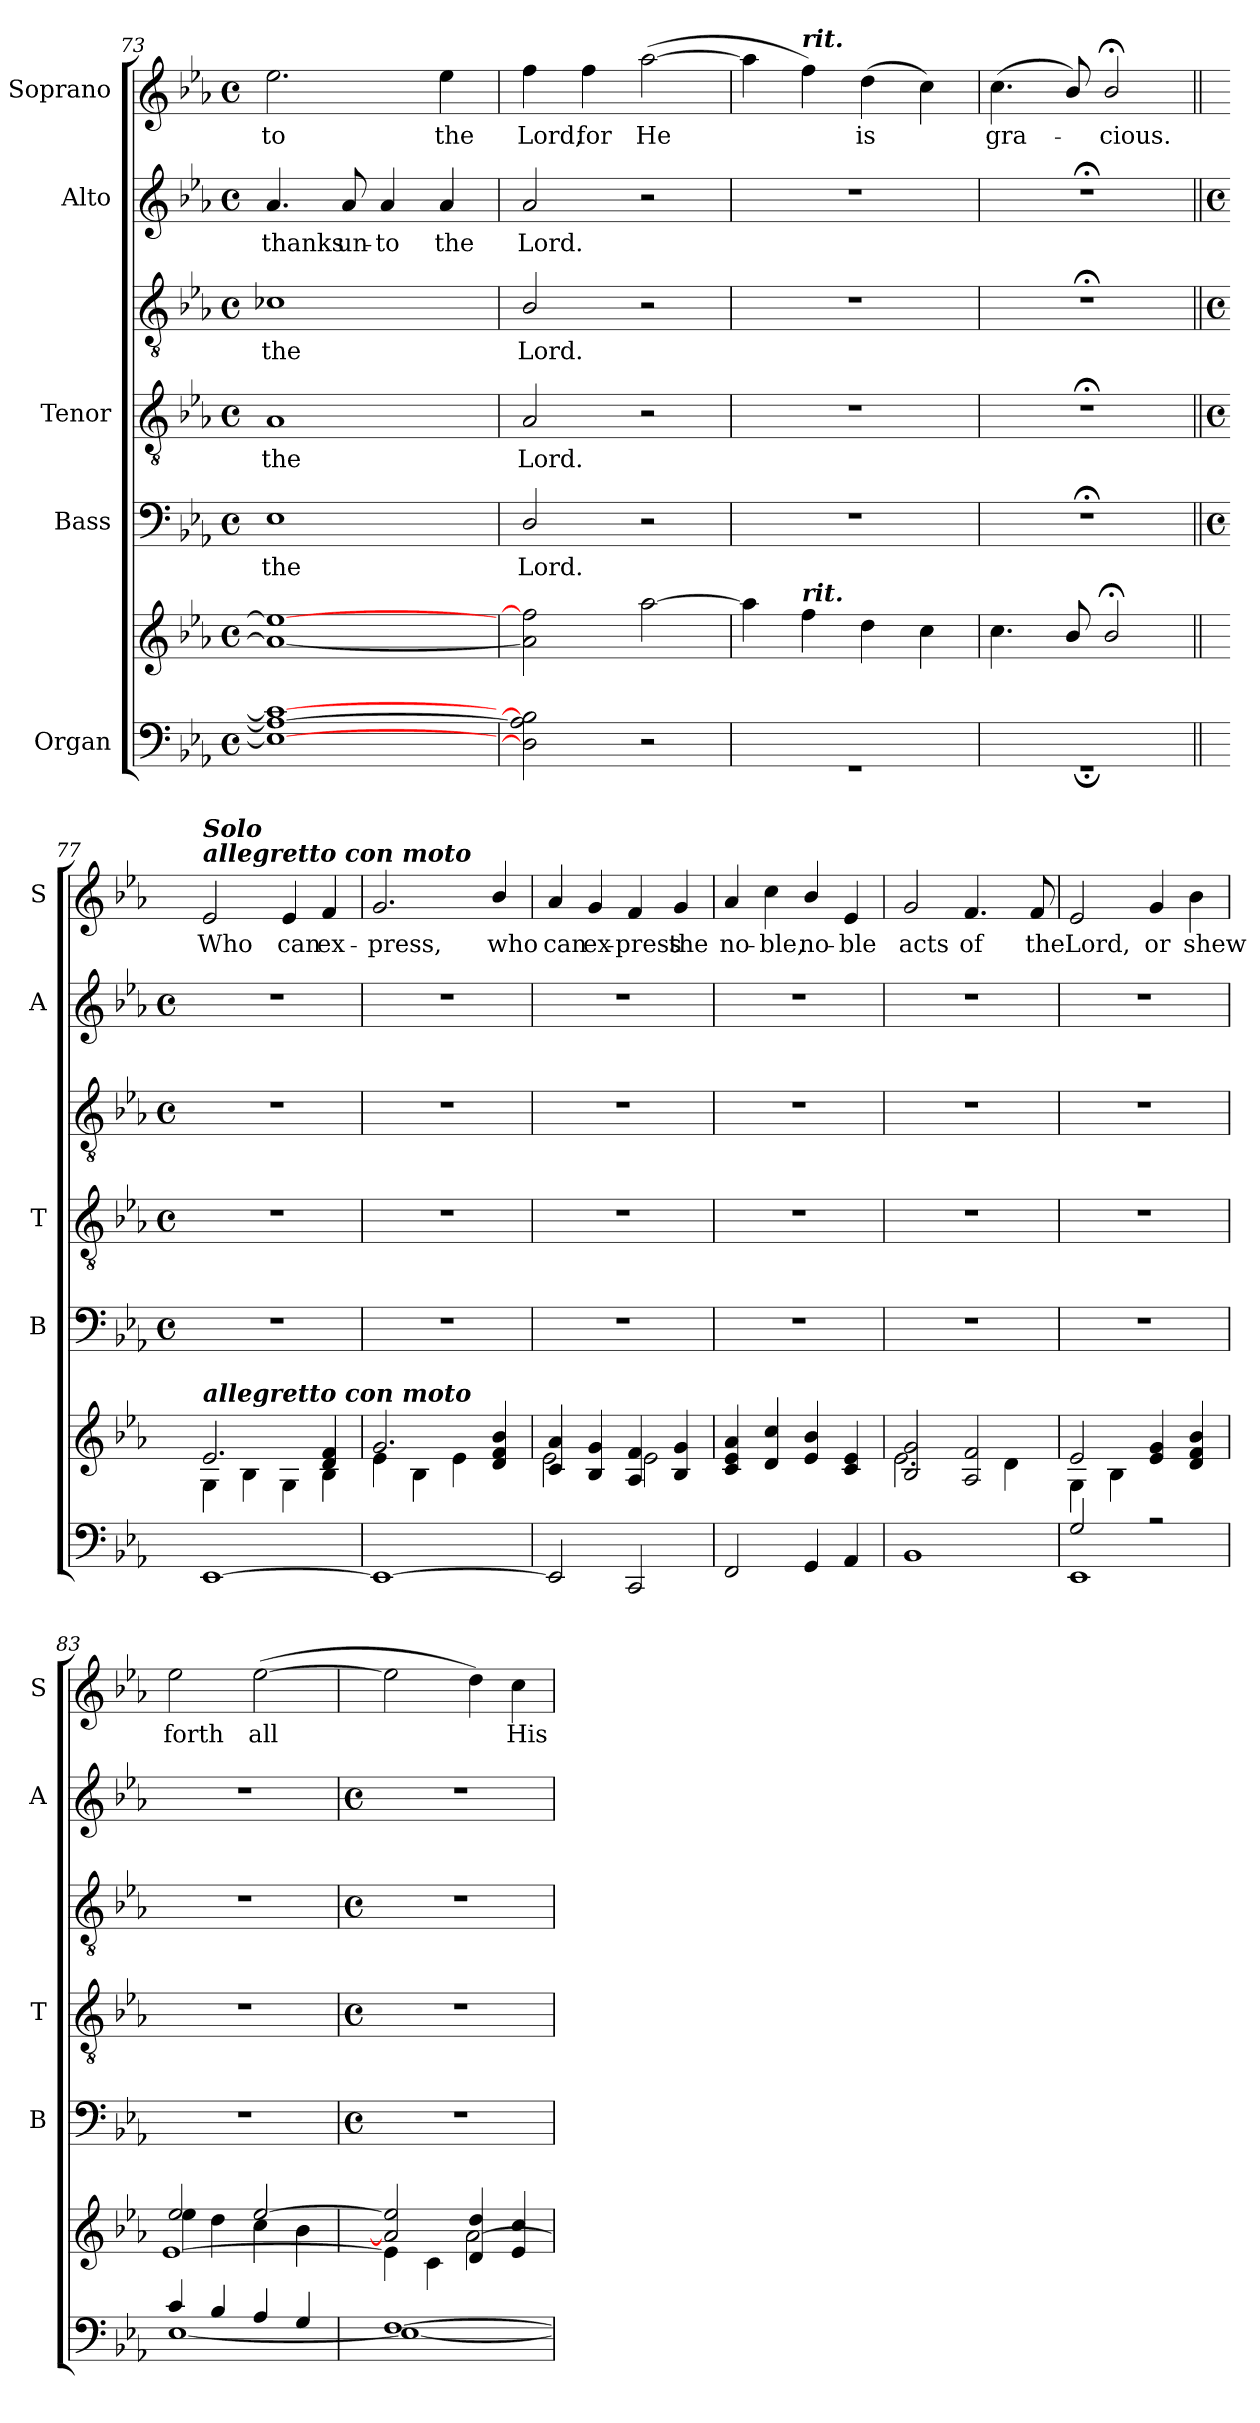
**kern	**kern	**kern	**text	**kern	**text	**kern	**text	**kern	**text	**kern	**text
*part5	*part5	*part4	*part4	*part3	*part3	*part3	*part3	*part2	*part2	*part1	*part1
*staff7	*staff6	*staff5	*staff5	*staff4	*staff4	*staff3	*staff3	*staff2	*staff2	*staff1	*staff1
*I"Organ	*	*I"Bass	*	*I"Tenor	*	*	*	*I"Alto	*	*I"Soprano	*
*	*	*I'B	*	*I'T	*	*	*	*I'A	*	*I'S	*
*clefF4	*clefG2	*clefF4	*	*clefGv2	*	*clefGv2	*	*clefG2	*	*clefG2	*
*k[b-e-a-]	*k[b-e-a-]	*k[b-e-a-]	*	*k[b-e-a-]	*	*k[b-e-a-]	*	*k[b-e-a-]	*	*k[b-e-a-]	*
*E-:	*E-:	*E-:	*	*E-:	*	*E-:	*	*E-:	*	*E-:	*
*M4/4	*M4/4	*M4/4	*	*M4/4	*	*M4/4	*	*M4/4	*	*M4/4	*
*met(c)	*met(c)	*met(c)	*	*met(c)	*	*met(c)	*	*met(c)	*	*met(c)	*
=73	=73	=73	=73	=73	=73	=73	=73	=73	=73	=73	=73
*^	*	*	*	*	*	*	*	*	*	*	*
!	!	!	!	!LO:LY:b	!	!LO:LY:b	!	!LO:LY:b	!	!LO:LY:b	!	!LO:LY:b
1E-/_ 1A-/_ 1c-/_	1ryy	1a-_ 1ee-_	1E-	the	1A-	the	1c-X	the	4.a-	thanks	2.ee-	to
!	!	!	!	!	!	!	!	!	!	!LO:LY:b	!	!
.	.	.	.	.	.	.	.	.	8a-	un-	.	.
!	!	!	!	!	!	!	!	!	!	!LO:LY:b	!	!
.	.	.	.	.	.	.	.	.	4a-	-to	.	.
!	!	!	!	!	!	!	!	!	!	!LO:LY:b	!	!LO:LY:b
.	.	.	.	.	.	.	.	.	4a-	the	4ee-	the
=74	=74	=74	=74	=74	=74	=74	=74	=74	=74	=74	=74	=74
!	!	!	!	!LO:LY:b	!	!LO:LY:b	!	!LO:LY:b	!	!LO:LY:b	!	!LO:LY:b
2D\] 2A-\] 2B-\]	2ryy	2a-] 2ff]	2D/	Lord.	2A-	Lord.	2B-/	Lord.	2a-	Lord.	4ff	Lord,
!	!	!	!	!	!	!	!	!	!	!	!	!LO:LY:b
.	.	.	.	.	.	.	.	.	.	.	4ff	for
!	!	!	!	!	!	!	!	!	!	!	!	!LO:LY:b
2ryy	2r	[2aa-	2r	.	2r	.	2r	.	2r	.	(>[2aa-	He
=75	=75	=75	=75	=75	=75	=75	=75	=75	=75	=75	=75	=75
1ryy	1r	4aa-]	1r	.	1r	.	1r	.	1r	.	4aa-]	.
!	!	!	!	!	!	!	!	!	!	!	!LO:TX:a:Bi:t=rit.	!
!	!	!LO:TX:a:Bi:t=rit.	!	!	!	!	!	!	!	!	!	!
.	.	4ff	.	.	.	.	.	.	.	.	4ff)	.
!	!	!	!	!	!	!	!	!	!	!	!	!LO:LY:b
.	.	4dd	.	.	.	.	.	.	.	.	(>4dd	is
.	.	4cc	.	.	.	.	.	.	.	.	4cc)	.
=76	=76	=76	=76	=76	=76	=76	=76	=76	=76	=76	=76	=76
!	!	!	!	!	!	!	!	!	!	!	!	!LO:LY:b
1ryy	1r;	4.cc	1r;<	.	1r;<	.	1r;<	.	1r;<	.	(<4.cc	gra-
.	.	8b-/	.	.	.	.	.	.	.	.	8b-/)	.
!	!	!	!	!	!	!	!	!	!	!	!	!LO:LY:b
.	.	2b-;</	.	.	.	.	.	.	.	.	2b-;</	cious.
!!LO:LB:g=z
=77||	=77||	=77||	=77||	=77||	=77||	=77||	=77||	=77||	=77||	=77||	=77||	=77||
*	*	*	*M4/4	*	*M4/4	*	*M4/4	*	*M4/4	*	*	*
*	*	*	*met(c)	*	*met(c)	*	*met(c)	*	*met(c)	*	*	*
*	*	*MM152	*	*	*	*	*	*	*	*	*	*
*	*	*^	*	*	*	*	*	*	*	*	*	*
*	*	*	*^	*	*	*	*	*	*	*	*	*	*
!	!	!	!	!	!	!	!	!	!	!	!	!	!LO:TX:a:Bi:t=allegretto con moto	!
!	!	!	!	!	!	!	!	!	!	!	!	!	!LO:TX:a:Bi:t=Solo	!
!	!	!LO:TX:a:Bi:t=allegretto con moto	!	!	!	!	!	!	!	!	!	!	!	!
!	!	!	!	!	!	!	!	!	!	!	!	!	!	!LO:LY:b
[1EE-/	1ryy	2.e-	4G\	1ryy	1r	.	1r	.	1r	.	1r	.	2e-	Who
.	.	.	4B-\	.	.	.	.	.	.	.	.	.	.	.
!	!	!	!	!	!	!	!	!	!	!	!	!	!	!LO:LY:b
.	.	.	4G\	.	.	.	.	.	.	.	.	.	4e-	can
!	!	!	!	!	!	!	!	!	!	!	!	!	!	!LO:LY:b
.	.	4d 4f	4B-\	.	.	.	.	.	.	.	.	.	4f	ex-
=78	=78	=78	=78	=78	=78	=78	=78	=78	=78	=78	=78	=78	=78	=78
!	!	!	!	!	!	!	!	!	!	!	!	!	!	!LO:LY:b
1EE-/_	1ryy	2.g	4e-\	1ryy	1r	.	1r	.	1r	.	1r	.	2.g	-press,
.	.	.	4B-\	.	.	.	.	.	.	.	.	.	.	.
.	.	.	4e-\	.	.	.	.	.	.	.	.	.	.	.
!	!	!	!	!	!	!	!	!	!	!	!	!	!	!LO:LY:b
.	.	4d/ 4f/ 4b-/	4ryy	.	.	.	.	.	.	.	.	.	4b-/	who
=79	=79	=79	=79	=79	=79	=79	=79	=79	=79	=79	=79	=79	=79	=79
!	!	!	!	!	!	!	!	!	!	!	!	!	!	!LO:LY:b
2EE-/]	1ryy	4c 4a-	2e-\	1ryy	1r	.	1r	.	1r	.	1r	.	4a-	can
!	!	!	!	!	!	!	!	!	!	!	!	!	!	!LO:LY:b
.	.	4B- 4g	.	.	.	.	.	.	.	.	.	.	4g	ex-
!	!	!	!	!	!	!	!	!	!	!	!	!	!	!LO:LY:b
2CC/	.	4A- 4f	2e-\	.	.	.	.	.	.	.	.	.	4f	-press
!	!	!	!	!	!	!	!	!	!	!	!	!	!	!LO:LY:b
.	.	4B- 4g	.	.	.	.	.	.	.	.	.	.	4g	the
=80	=80	=80	=80	=80	=80	=80	=80	=80	=80	=80	=80	=80	=80	=80
!	!	!	!	!	!	!	!	!	!	!	!	!	!	!LO:LY:b
2FF/	1ryy	4c 4e- 4a-	1ryy	1ryy	1r	.	1r	.	1r	.	1r	.	4a-	no-
!	!	!	!	!	!	!	!	!	!	!	!	!	!	!LO:LY:b
.	.	4d 4cc	.	.	.	.	.	.	.	.	.	.	4cc	-ble,
!	!	!	!	!	!	!	!	!	!	!	!	!	!	!LO:LY:b
4GG/	.	4e-/ 4b-/	.	.	.	.	.	.	.	.	.	.	4b-/	no-
!	!	!	!	!	!	!	!	!	!	!	!	!	!	!LO:LY:b
4AA-/	.	4c 4e-	.	.	.	.	.	.	.	.	.	.	4e-	-ble
=81	=81	=81	=81	=81	=81	=81	=81	=81	=81	=81	=81	=81	=81	=81
!	!	!	!	!	!	!	!	!	!	!	!	!	!	!LO:LY:b
1BB-/	1ryy	2B- 2g	1ryy	2.e-\	1r	.	1r	.	1r	.	1r	.	2g	acts
!	!	!	!	!	!	!	!	!	!	!	!	!	!	!LO:LY:b
.	.	2A- 2f	.	.	.	.	.	.	.	.	.	.	4.f	of
.	.	.	.	4d\	.	.	.	.	.	.	.	.	.	.
!	!	!	!	!	!	!	!	!	!	!	!	!	!	!LO:LY:b
.	.	.	.	.	.	.	.	.	.	.	.	.	8f	the
=82	=82	=82	=82	=82	=82	=82	=82	=82	=82	=82	=82	=82	=82	=82
!	!	!	!	!	!	!	!	!	!	!	!	!	!	!LO:LY:b
2G/	1EE-\	2e-	1ryy	4G\	1r	.	1r	.	1r	.	1r	.	2e-	Lord,
.	.	.	.	4B-\	.	.	.	.	.	.	.	.	.	.
!	!	!	!	!	!	!	!	!	!	!	!	!	!	!LO:LY:b
2r	.	4e- 4g	.	2ryy	.	.	.	.	.	.	.	.	4g	or
!	!	!	!	!	!	!	!	!	!	!	!	!	!	!LO:LY:b
.	.	4d 4f 4b-	.	.	.	.	.	.	.	.	.	.	4b-	shew
=83	=83	=83	=83	=83	=83	=83	=83	=83	=83	=83	=83	=83	=83	=83
!	!	!	!	!	!	!	!	!	!	!	!	!	!	!LO:LY:b
4c/	[1E-\	2ee-/	4ee-\	[1e-\	1r	.	1r	.	1r	.	1r	.	2ee-	forth
4B-/	.	.	4dd\	.	.	.	.	.	.	.	.	.	.	.
!	!	!	!	!	!	!	!	!	!	!	!	!	!	!LO:LY:b
4A-/	.	[2ee-/	4cc\	.	.	.	.	.	.	.	.	.	(>[2ee-	all
4G/	.	.	4b-\	.	.	.	.	.	.	.	.	.	.	.
!!LO:LB:g=z
=84	=84	=84	=84	=84	=84	=84	=84	=84	=84	=84	=84	=84	=84	=84
*	*	*	*	*	*M4/4	*	*M4/4	*	*M4/4	*	*M4/4	*	*	*
*	*	*	*	*	*met(c)	*	*met(c)	*	*met(c)	*	*met(c)	*	*	*
[1F/	1E-\_	2a-/] 2ee-/]	1ryy	4e-\]	1r	.	1r	.	1r	.	1r	.	2ee-]	.
.	.	.	.	4c\	.	.	.	.	.	.	.	.	.	.
.	.	4d 4dd	.	[2a-\	.	.	.	.	.	.	.	.	4dd)	.
!	!	!	!	!	!	!	!	!	!	!	!	!	!	!LO:LY:b
.	.	4e- 4cc	.	.	.	.	.	.	.	.	.	.	4cc	His
*v	*v	*	*	*	*	*	*	*	*	*	*	*	*	*
*	*v	*v	*v	*	*	*	*	*	*	*	*	*	*
=	=	=	=	=	=	=	=	=	=	=	=
*-	*-	*-	*-	*-	*-	*-	*-	*-	*-	*-	*-
